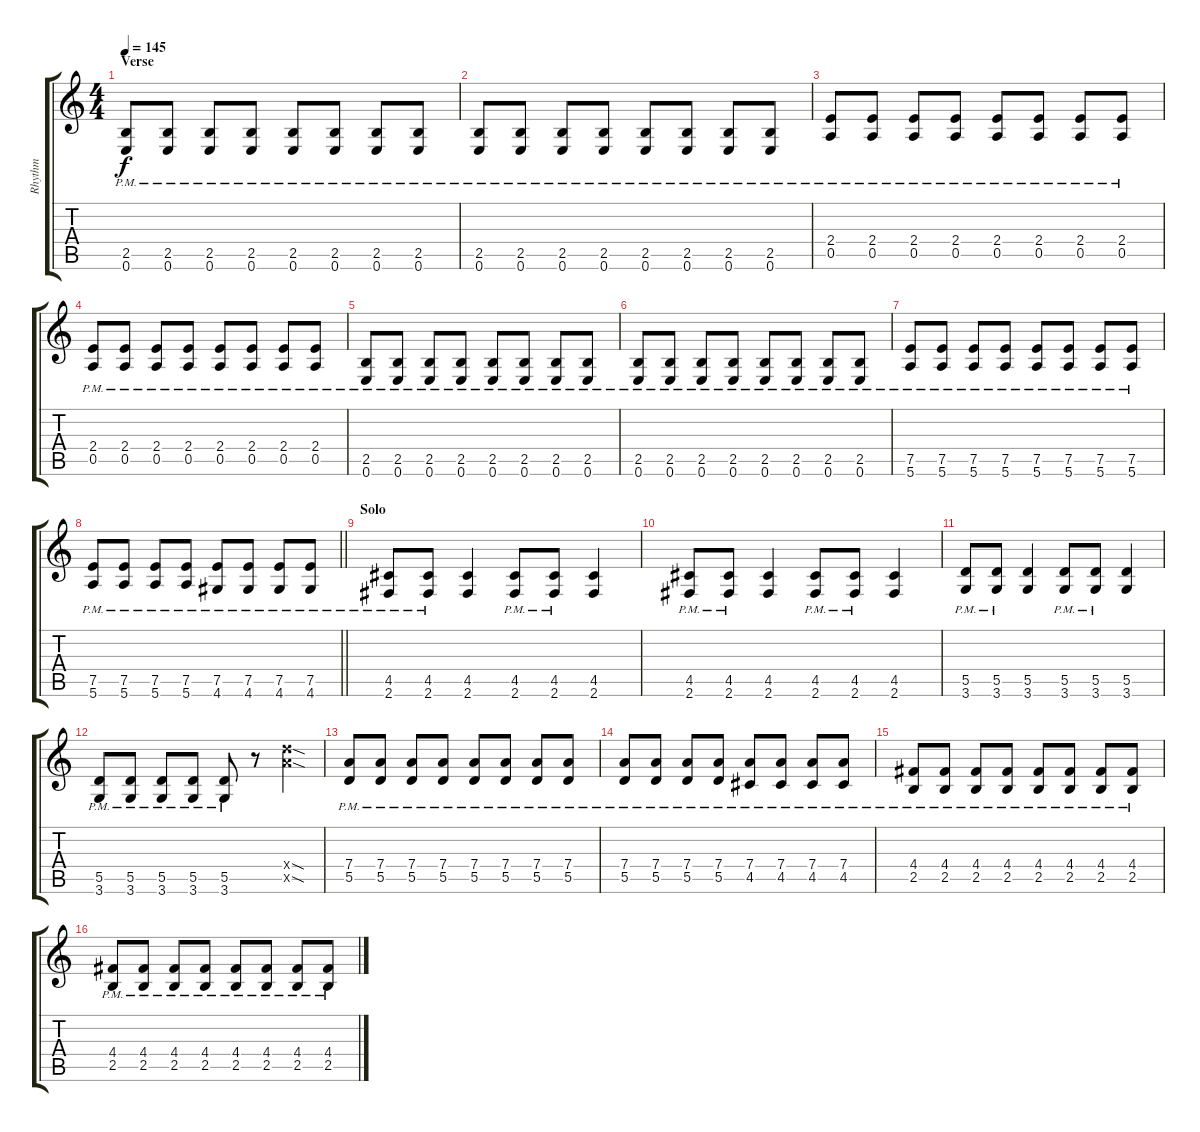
\track ("Rhythm" "Rhythm") {instrument distortionguitar}
\staff {score tabs}
\tuning (E4 B3 G3 D3 A2 E2) {hide}
\ts (4 4)
\section ("" "Verse")
\tempo 145
\clef g2
\ks c
(2.5{pm} 0.6{pm}).8{dy f} (2.5{pm} 0.6{pm}).8 (2.5{pm} 0.6{pm}).8 (2.5{pm} 0.6{pm}).8 (2.5{pm} 0.6{pm}).8 (2.5{pm} 0.6{pm}).8 (2.5{pm} 0.6{pm}).8 (2.5{pm} 0.6{pm}).8 |
(2.5{pm} 0.6{pm}).8 (2.5{pm} 0.6{pm}).8 (2.5{pm} 0.6{pm}).8 (2.5{pm} 0.6{pm}).8 (2.5{pm} 0.6{pm}).8 (2.5{pm} 0.6{pm}).8 (2.5{pm} 0.6{pm}).8 (2.5{pm} 0.6{pm}).8 |
(2.4{pm} 0.5{pm}).8 (2.4{pm} 0.5{pm}).8 (2.4{pm} 0.5{pm}).8 (2.4{pm} 0.5{pm}).8 (2.4{pm} 0.5{pm}).8 (2.4{pm} 0.5{pm}).8 (2.4{pm} 0.5{pm}).8 (2.4{pm} 0.5{pm}).8 |
(2.4{pm} 0.5{pm}).8 (2.4{pm} 0.5{pm}).8 (2.4{pm} 0.5{pm}).8 (2.4{pm} 0.5{pm}).8 (2.4{pm} 0.5{pm}).8 (2.4{pm} 0.5{pm}).8 (2.4{pm} 0.5{pm}).8 (2.4{pm} 0.5{pm}).8 |
(2.5{pm} 0.6{pm}).8 (2.5{pm} 0.6{pm}).8 (2.5{pm} 0.6{pm}).8 (2.5{pm} 0.6{pm}).8 (2.5{pm} 0.6{pm}).8 (2.5{pm} 0.6{pm}).8 (2.5{pm} 0.6{pm}).8 (2.5{pm} 0.6{pm}).8 |
(2.5{pm} 0.6{pm}).8 (2.5{pm} 0.6{pm}).8 (2.5{pm} 0.6{pm}).8 (2.5{pm} 0.6{pm}).8 (2.5{pm} 0.6{pm}).8 (2.5{pm} 0.6{pm}).8 (2.5{pm} 0.6{pm}).8 (2.5{pm} 0.6{pm}).8 |
(7.5{pm} 5.6).8 (7.5{pm} 5.6).8 (7.5{pm} 5.6).8 (7.5{pm} 5.6).8 (7.5{pm} 5.6).8 (7.5{pm} 5.6).8 (7.5{pm} 5.6).8 (7.5{pm} 5.6).8 |
\barLineRight lightlight
(7.5{pm} 5.6{pm}).8 (7.5{pm} 5.6{pm}).8 (7.5{pm} 5.6{pm}).8 (7.5{pm} 5.6{pm}).8 (7.5{pm} 4.6{pm}).8 (7.5{pm} 4.6{pm}).8 (7.5{pm} 4.6{pm}).8 (7.5{pm} 4.6{pm}).8 |
\section ("" "Solo")
(4.5{pm} 2.6{pm}).8 (4.5{pm} 2.6{pm}).8 (4.5 2.6).4 (4.5{pm} 2.6{pm}).8 (4.5{pm} 2.6{pm}).8 (4.5 2.6).4 |
(4.5{pm} 2.6{pm}).8 (4.5{pm} 2.6{pm}).8 (4.5 2.6).4 (4.5{pm} 2.6{pm}).8 (4.5{pm} 2.6{pm}).8 (4.5 2.6).4 |
(5.5{pm} 3.6{pm}).8 (5.5{pm} 3.6{pm}).8 (5.5 3.6).4 (5.5{pm} 3.6{pm}).8 (5.5{pm} 3.6{pm}).8 (5.5 3.6).4 |
(5.5{pm} 3.6{pm}).8 (5.5{pm} 3.6{pm}).8 (5.5{pm} 3.6{pm}).8 (5.5{pm} 3.6{pm}).8 (5.5{pm} 3.6{pm}).8 r.8 (12.4{sod x} 12.5{sod x}).4 |
(7.4{pm} 5.5{pm}).8 (7.4{pm} 5.5{pm}).8 (7.4{pm} 5.5{pm}).8 (7.4{pm} 5.5{pm}).8 (7.4{pm} 5.5{pm}).8 (7.4{pm} 5.5{pm}).8 (7.4{pm} 5.5{pm}).8 (7.4{pm} 5.5{pm}).8 |
(7.4{pm} 5.5{pm}).8 (7.4{pm} 5.5{pm}).8 (7.4{pm} 5.5{pm}).8 (7.4{pm} 5.5{pm}).8 (7.4{pm} 4.5{pm}).8 (7.4{pm} 4.5{pm}).8 (7.4{pm} 4.5{pm}).8 (7.4{pm} 4.5{pm}).8 |
(4.4{pm} 2.5{pm}).8 (4.4{pm} 2.5{pm}).8 (4.4{pm} 2.5{pm}).8 (4.4{pm} 2.5{pm}).8 (4.4{pm} 2.5{pm}).8 (4.4{pm} 2.5{pm}).8 (4.4{pm} 2.5{pm}).8 (4.4{pm} 2.5{pm}).8 |
(4.4{pm} 2.5{pm}).8 (4.4{pm} 2.5{pm}).8 (4.4{pm} 2.5{pm}).8 (4.4{pm} 2.5{pm}).8 (4.4{pm} 2.5{pm}).8 (4.4{pm} 2.5{pm}).8 (4.4{pm} 2.5{pm}).8 (4.4{pm} 2.5{pm}).8
